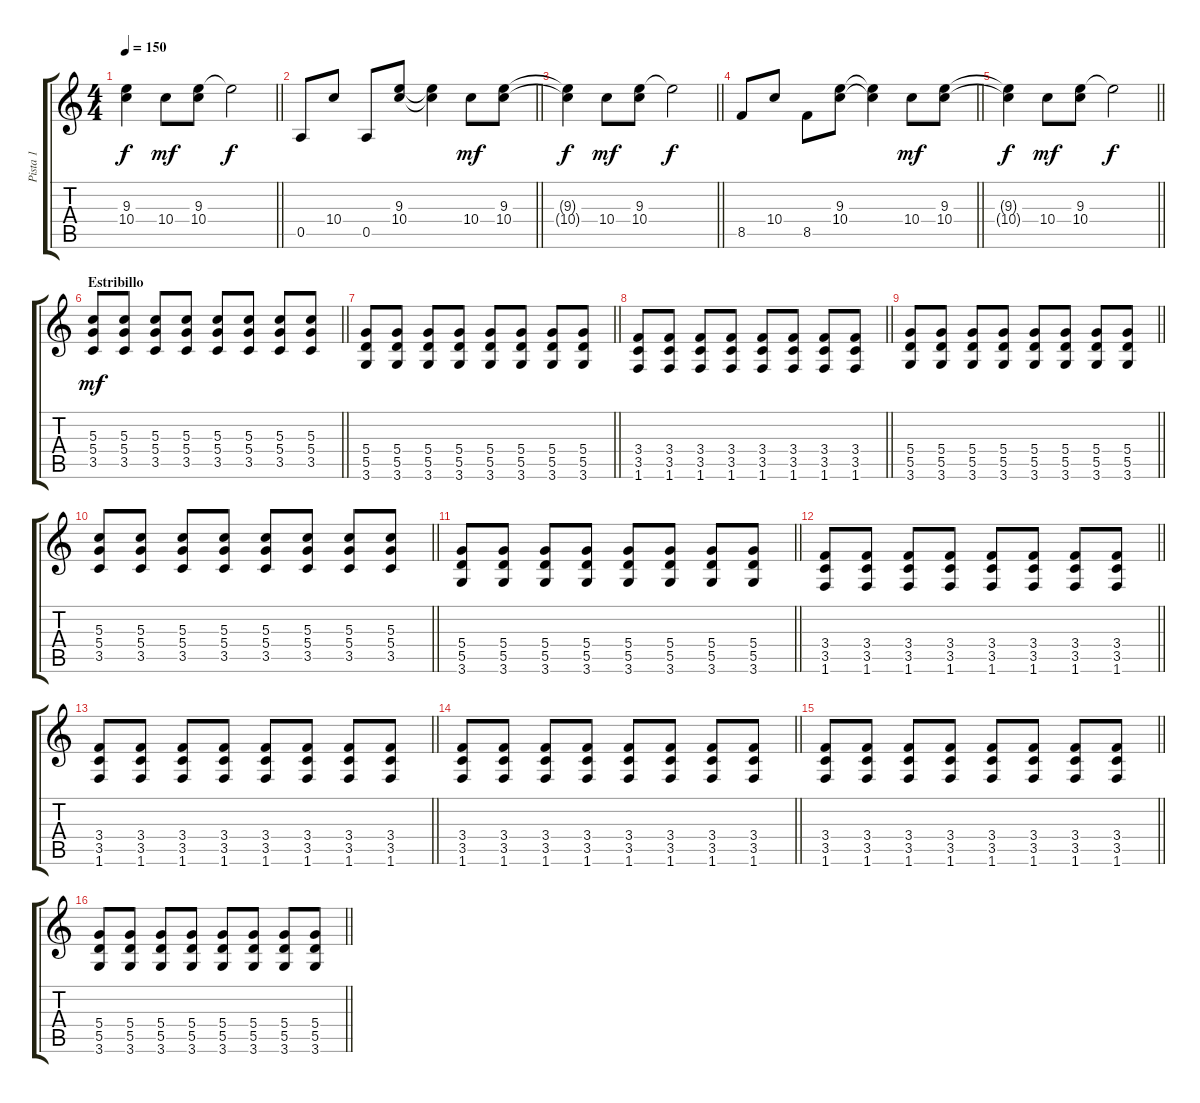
\track ("Pista 1" "Pista 1") {instrument overdrivenguitar}
\staff {score tabs}
\tuning (E4 B3 G3 D3 A2 E2) {hide}
\ts (4 4)
\tempo 150
\clef g2
\barLineRight lightlight
\ks c
(9.3{t} 10.4{t}).4{dy f} 10.4.8{dy mf} (9.3 10.4).8 9.3{t}.2{dy f} |
\barLineRight lightlight
0.5.8 10.4.8 0.5.8 (9.3 10.4).8 (9.3{t} 10.4{t}).4 10.4.8{dy mf} (9.3 10.4).8 |
\barLineRight lightlight
(9.3{t} 10.4{t}).4{dy f} 10.4.8{dy mf} (9.3 10.4).8 9.3{t}.2{dy f} |
\barLineRight lightlight
8.5.8 10.4.8 8.5.8 (9.3 10.4).8 (9.3{t} 10.4{t}).4 10.4.8{dy mf} (9.3 10.4).8 |
\section ("" "")
\barLineRight lightlight
(9.3{t} 10.4{t}).4{dy f} 10.4.8{dy mf} (9.3 10.4).8 9.3{t}.2{dy f} |
\section ("" "Estribillo")
\barLineRight lightlight
(5.3 5.4 3.5).8{dy mf} (5.3 5.4 3.5).8 (5.3 5.4 3.5).8 (5.3 5.4 3.5).8 (5.3 5.4 3.5).8 (5.3 5.4 3.5).8 (5.3 5.4 3.5).8 (5.3 5.4 3.5).8 |
\barLineRight lightlight
(5.4 5.5 3.6).8 (5.4 5.5 3.6).8 (5.4 5.5 3.6).8 (5.4 5.5 3.6).8 (5.4 5.5 3.6).8 (5.4 5.5 3.6).8 (5.4 5.5 3.6).8 (5.4 5.5 3.6).8 |
\barLineRight lightlight
(3.4 3.5 1.6).8 (3.4 3.5 1.6).8 (3.4 3.5 1.6).8 (3.4 3.5 1.6).8 (3.4 3.5 1.6).8 (3.4 3.5 1.6).8 (3.4 3.5 1.6).8 (3.4 3.5 1.6).8 |
\barLineRight lightlight
(5.4 5.5 3.6).8 (5.4 5.5 3.6).8 (5.4 5.5 3.6).8 (5.4 5.5 3.6).8 (5.4 5.5 3.6).8 (5.4 5.5 3.6).8 (5.4 5.5 3.6).8 (5.4 5.5 3.6).8 |
\barLineRight lightlight
(5.3 5.4 3.5).8 (5.3 5.4 3.5).8 (5.3 5.4 3.5).8 (5.3 5.4 3.5).8 (5.3 5.4 3.5).8 (5.3 5.4 3.5).8 (5.3 5.4 3.5).8 (5.3 5.4 3.5).8 |
\barLineRight lightlight
(5.4 5.5 3.6).8 (5.4 5.5 3.6).8 (5.4 5.5 3.6).8 (5.4 5.5 3.6).8 (5.4 5.5 3.6).8 (5.4 5.5 3.6).8 (5.4 5.5 3.6).8 (5.4 5.5 3.6).8 |
\barLineRight lightlight
(3.4 3.5 1.6).8 (3.4 3.5 1.6).8 (3.4 3.5 1.6).8 (3.4 3.5 1.6).8 (3.4 3.5 1.6).8 (3.4 3.5 1.6).8 (3.4 3.5 1.6).8 (3.4 3.5 1.6).8 |
\barLineRight lightlight
(3.4 3.5 1.6).8 (3.4 3.5 1.6).8 (3.4 3.5 1.6).8 (3.4 3.5 1.6).8 (3.4 3.5 1.6).8 (3.4 3.5 1.6).8 (3.4 3.5 1.6).8 (3.4 3.5 1.6).8 |
\barLineRight lightlight
(3.4 3.5 1.6).8 (3.4 3.5 1.6).8 (3.4 3.5 1.6).8 (3.4 3.5 1.6).8 (3.4 3.5 1.6).8 (3.4 3.5 1.6).8 (3.4 3.5 1.6).8 (3.4 3.5 1.6).8 |
\barLineRight lightlight
(3.4 3.5 1.6).8 (3.4 3.5 1.6).8 (3.4 3.5 1.6).8 (3.4 3.5 1.6).8 (3.4 3.5 1.6).8 (3.4 3.5 1.6).8 (3.4 3.5 1.6).8 (3.4 3.5 1.6).8 |
\barLineRight lightlight
(5.4 5.5 3.6).8 (5.4 5.5 3.6).8 (5.4 5.5 3.6).8 (5.4 5.5 3.6).8 (5.4 5.5 3.6).8 (5.4 5.5 3.6).8 (5.4 5.5 3.6).8 (5.4 5.5 3.6).8
